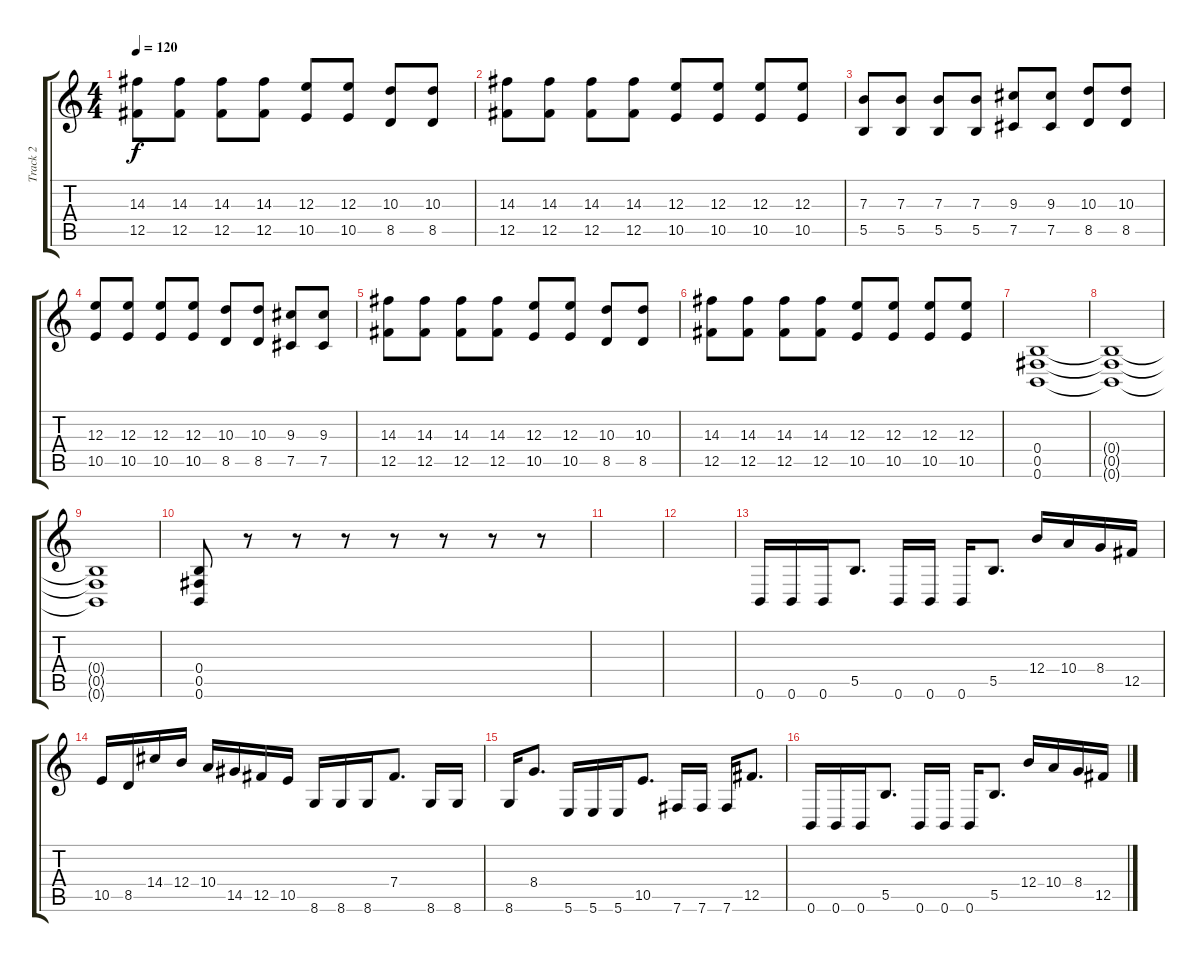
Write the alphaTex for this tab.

\track ("Track 2" "Track 2") {instrument distortionguitar}
\staff {score tabs}
\tuning (Db4 Ab3 E3 B2 Gb2 B1) {hide}
\ts (4 4)
\tempo 120
\clef g2
\ks c
(14.3 12.5).8{dy f} (14.3 12.5).8 (14.3 12.5).8 (14.3 12.5).8 (12.3 10.5).8 (12.3 10.5).8 (10.3 8.5).8 (10.3 8.5).8 |
(14.3 12.5).8 (14.3 12.5).8 (14.3 12.5).8 (14.3 12.5).8 (12.3 10.5).8 (12.3 10.5).8 (12.3 10.5).8 (12.3 10.5).8 |
(7.3 5.5).8 (7.3 5.5).8 (7.3 5.5).8 (7.3 5.5).8 (9.3 7.5).8 (9.3 7.5).8 (10.3 8.5).8 (10.3 8.5).8 |
(12.3 10.5).8 (12.3 10.5).8 (12.3 10.5).8 (12.3 10.5).8 (10.3 8.5).8 (10.3 8.5).8 (9.3 7.5).8 (9.3 7.5).8 |
(14.3 12.5).8 (14.3 12.5).8 (14.3 12.5).8 (14.3 12.5).8 (12.3 10.5).8 (12.3 10.5).8 (10.3 8.5).8 (10.3 8.5).8 |
(14.3 12.5).8 (14.3 12.5).8 (14.3 12.5).8 (14.3 12.5).8 (12.3 10.5).8 (12.3 10.5).8 (12.3 10.5).8 (12.3 10.5).8 |
(0.4 0.5 0.6).1 |
(0.4{t} 0.5{t} 0.6{t}).1 |
(0.4{t} 0.5{t} 0.6{t}).1 |
(0.4 0.5 0.6).8 r.8 r.8 r.8 r.8 r.8 r.8 r.8 |
|
|
0.6.16 0.6.16 0.6.16 5.5.8{d} 0.6.16 0.6.16 0.6.16 5.5.8{d} 12.4.16 10.4.16 8.4.16 12.5.16 |
10.5.16 8.5.16 14.4.16 12.4.16 10.4.16 14.5.16 12.5.16 10.5.16 8.6.16 8.6.16 8.6.16 7.4.8{d} 8.6.16 8.6.16 |
8.6.16 8.4.8{d} 5.6.16 5.6.16 5.6.16 10.5.8{d} 7.6.16 7.6.16 7.6.16 12.5.8{d} |
0.6.16 0.6.16 0.6.16 5.5.8{d} 0.6.16 0.6.16 0.6.16 5.5.8{d} 12.4.16 10.4.16 8.4.16 12.5.16
